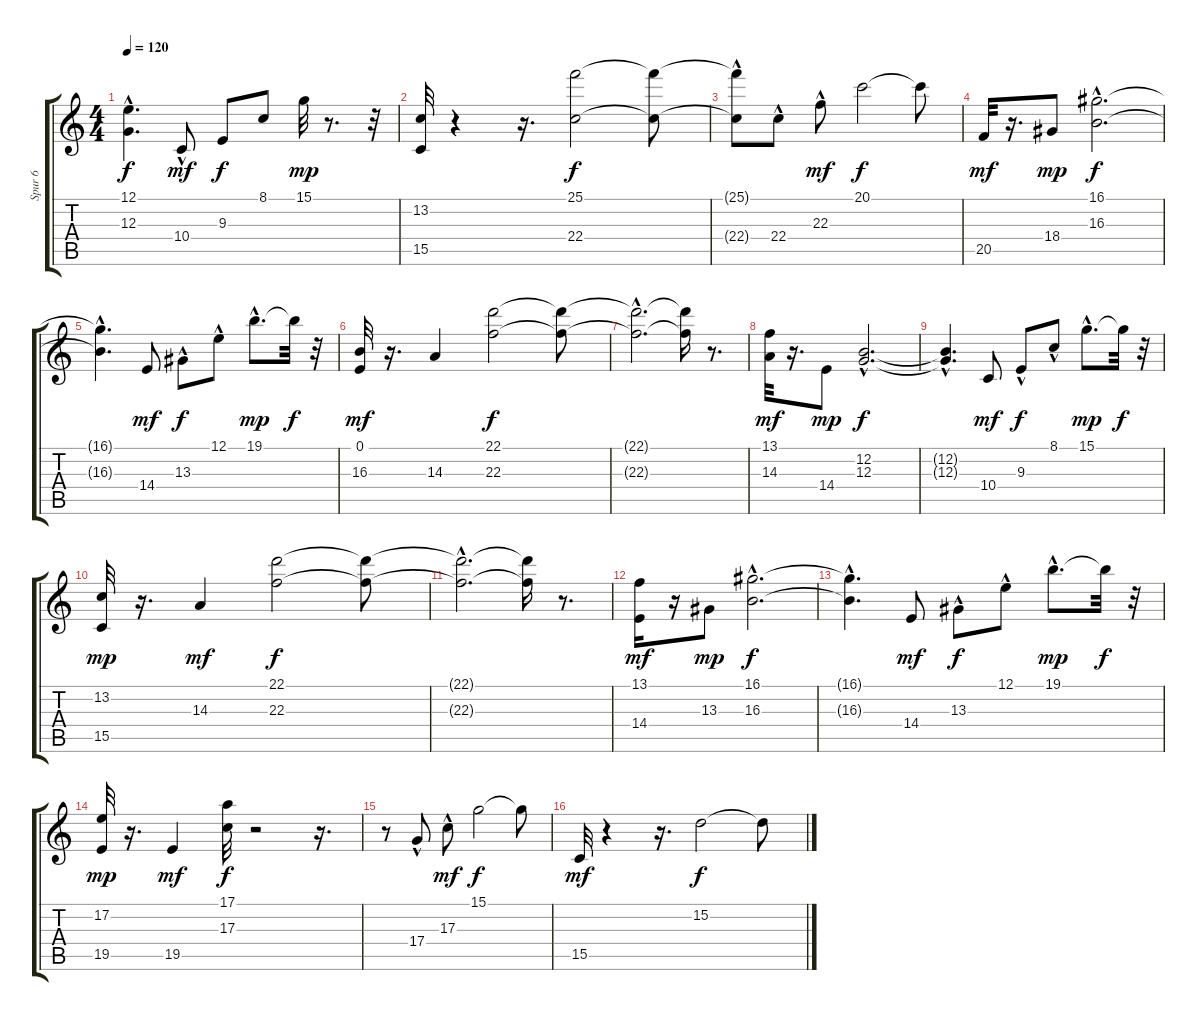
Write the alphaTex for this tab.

\track ("Spur 6" "Spur 6") {instrument acousticgrandpiano}
\staff {score tabs}
\tuning (E4 B3 G3 D3 A2 E2) {hide}
\ts (4 4)
\tempo 120
\clef g2
\ks c
(12.1{hac t} 12.3{t}).4{d dy f} 10.4{hac}.8{dy mf} 9.3.8{dy f} 8.1.8 15.1.32{dy mp} r.8{d} r.32 |
(13.2 15.5).32 r.4 r.16{d} (25.1 22.4).2{dy f} (25.1{t} 22.4{t}).8 |
(25.1{hac t} 22.4{t}).8 22.4{hac}.8 22.3{hac}.8{dy mf} 20.1.2{dy f} 20.1{t}.8 |
20.5.32{dy mf} r.16{d} 18.4.8{dy mp} (16.1{hac} 16.3{hac}).2{d dy f} |
(16.1{hac t} 16.3{t}).4{d} 14.4.8{dy mf} 13.3{hac}.8{dy f} 12.1{hac}.8 19.1{hac}.8{d dy mp} 19.1{t}.32{dy f} r.32 |
(0.1 16.3).32{dy mf} r.16{d} 14.3.4 (22.1 22.3).2{dy f} (22.1{t} 22.3{t}).8 |
(22.1{hac t} 22.3{hac t}).2{d} (22.1{t} 22.3{t}).16 r.8{d} |
(13.1 14.3).32{dy mf} r.16{d} 14.4.8{dy mp} (12.2{hac} 12.3{hac}).2{d dy f} |
(12.2{hac t} 12.3{t}).4{d} 10.4.8{dy mf} 9.3{hac}.8{dy f} 8.1{hac}.8 15.1{hac}.8{d dy mp} 15.1{t}.32{dy f} r.32 |
(13.2 15.5).32{dy mp} r.16{d} 14.3.4{dy mf} (22.1 22.3).2{dy f} (22.1{t} 22.3{t}).8 |
(22.1{hac t} 22.3{hac t}).2{d} (22.1{t} 22.3{t}).16 r.8{d} |
(13.1 14.4).16{dy mf} r.16 13.3.8{dy mp} (16.1{hac} 16.3{hac}).2{d dy f} |
(16.1{hac t} 16.3{t}).4{d} 14.4.8{dy mf} 13.3{hac}.8{dy f} 12.1{hac}.8 19.1{hac}.8{d dy mp} 19.1{t}.32{dy f} r.32 |
(17.2 19.5).32{dy mp} r.16{d} 19.5.4{dy mf} (17.1 17.3).32{dy f} r.2 r.16{d} |
r.8 17.4{hac}.8 17.3{hac}.8{dy mf} 15.1.2{dy f} 15.1{t}.8 |
15.5.32{dy mf} r.4 r.16{d} 15.2.2{dy f} 15.2{t}.8
